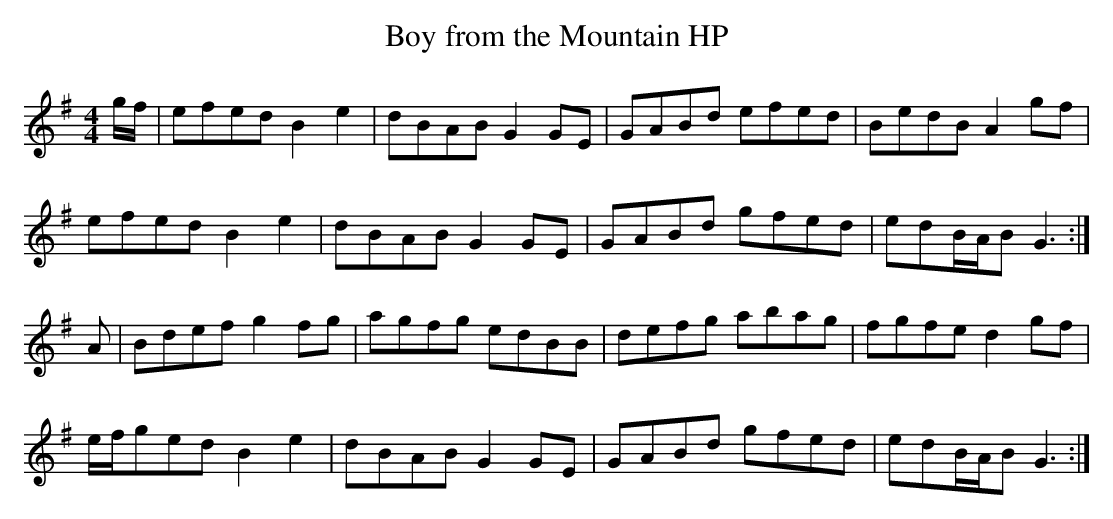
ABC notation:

X:1
T: Boy from the Mountain HP
L: 1/8
M: 4/4
K: G
g/f/ | efed B2 e2 | dBAB G2 GE | GABd efed | BedB A2 gf |
efed B2 e2 | dBAB G2 GE | GABd gfed | edB/A/B G3 :|
A | Bdef g2 fg | agfg edBB | defg abag | fgfe d2 gf |
e/f/ged B2 e2 | dBAB G2 GE | GABd gfed | edB/A/B G3 :|
